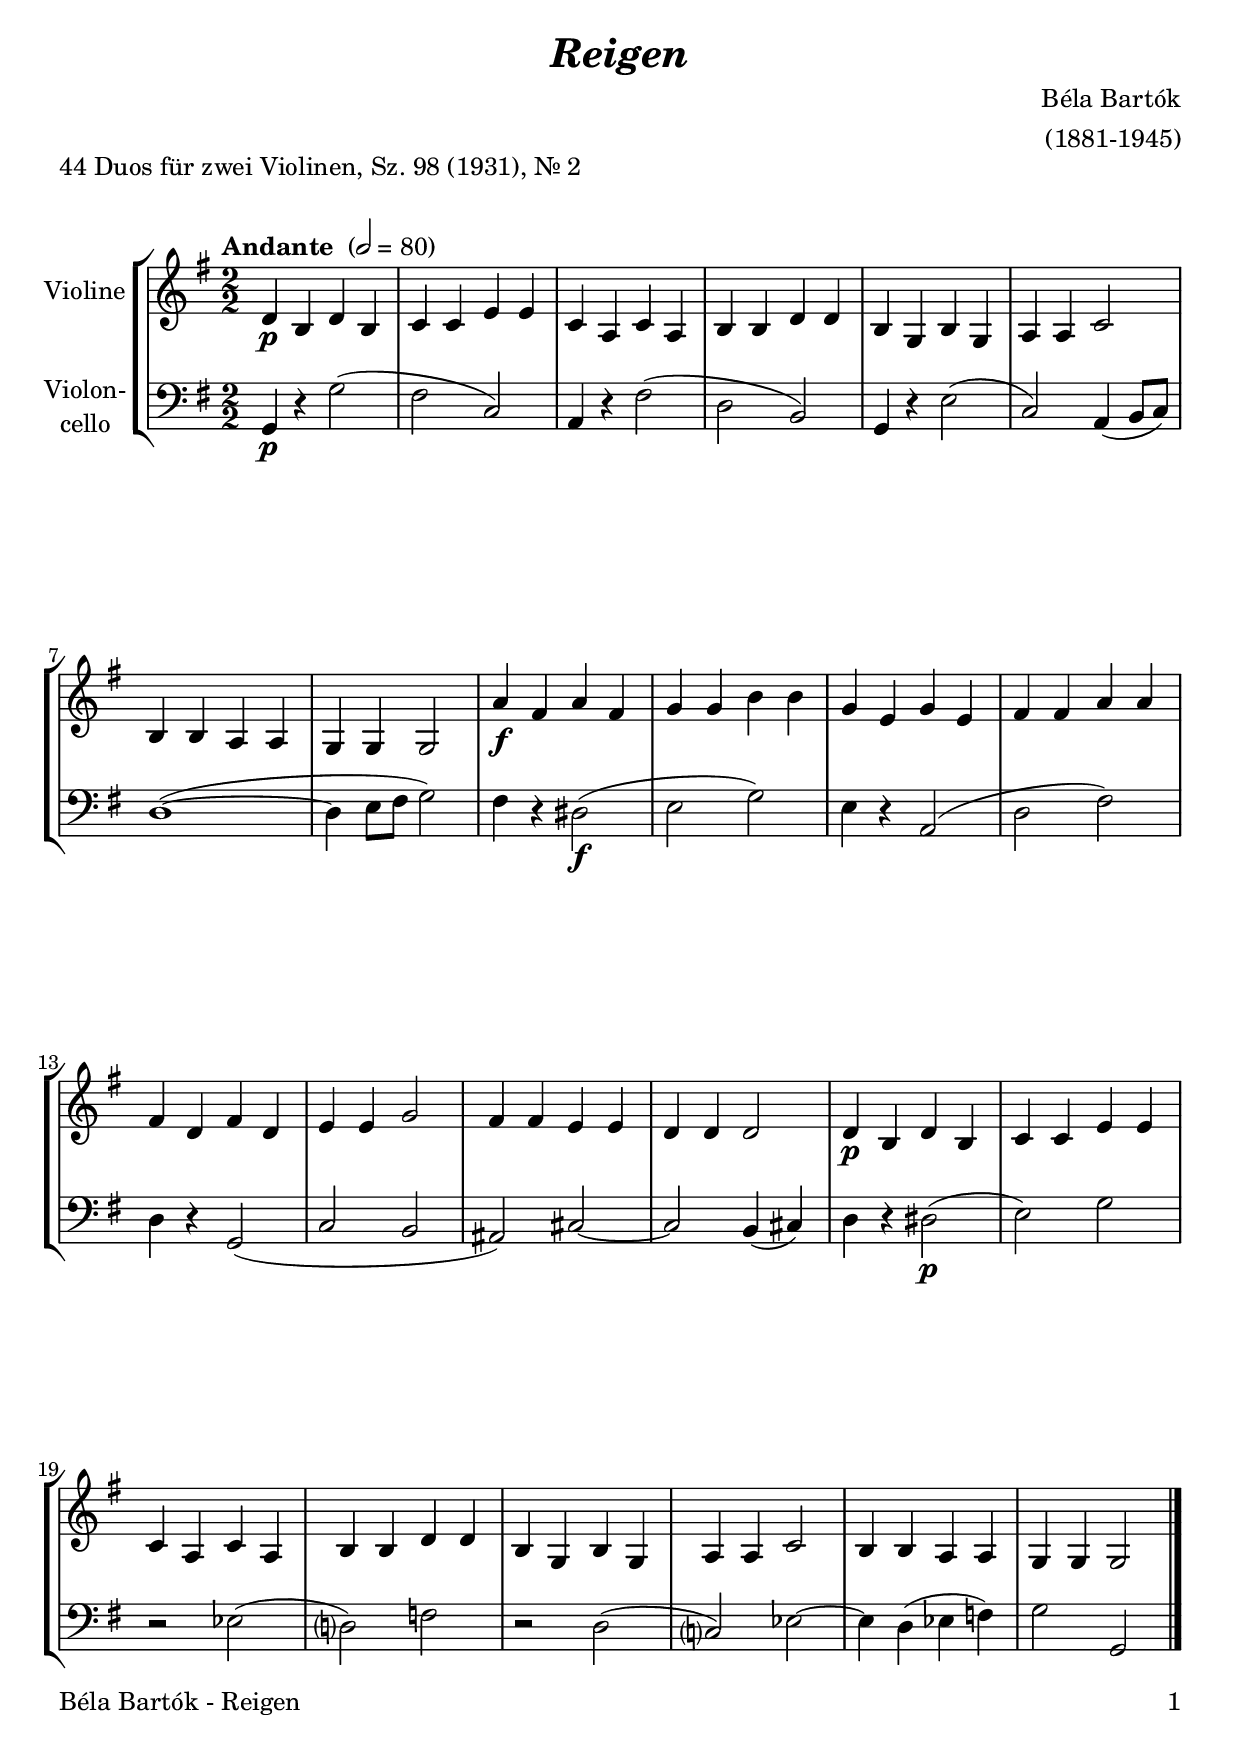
\version "2.18.2"
\include "deutsch.ly"
  
#(set-global-staff-size 22)

\header {
  title     = \markup \bold \italic "Reigen"
  composer  = "Béla Bartók"
  arranger  = "(1881-1945)"
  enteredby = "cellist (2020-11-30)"
  piece     = "44 Duos für zwei Violinen, Sz. 98 (1931), Nr. 2"
}

voiceconsts = {
  \key g \major
  \time 2/2
  \clef "treble"
  \numericTimeSignature
  % Set default beaming for all staves
  \set Timing.beamExceptions = #'()
  \set Timing.baseMoment     = #(ly:make-moment 1 4)
  \set Timing.beatStructure  = #'(1 1 1)
  \tempo "Andante " 2=80
}

mivl = "violin"
miba = "cello"

va = \relative c' {
  \voiceconsts

  d4\p h d h
  c c e e
  c a c a
  h h d d
  h g h g
  a a c2
  h4 h a a
  g g g2

  a'4\f fis a fis
  g g h h
  g e g e
  fis fis a a
  fis d fis d
  e e g2
  fis4 fis e e
  d d d2

  d4\p h d h
  c c e e
  c a c a
  h h d d
  h g h g
  a a c2
  h4 h a a
  g g g2 \bar "|."
}

vb = \relative c {
  \voiceconsts
  \clef "bass"

  g4\p r g'2(
  fis c)
  a4 r fis'2(
  d h)
  g4 r e'2(
  c) a4( h8 c)
  d1(~
  d4 e8 fis g2)

  fis4 r dis2(\f
  e g)
  e4 r a,2(
  d fis)
  d4 r g,2(
  c h
  ais) cis~
  cis h4( cis)

  d r dis2(\p
  e) g
  r es(
  d?) f
  r d(
  c?) es~
  es4 d( es f)
  g2 g, \bar "|."
}


music = \new StaffGroup <<
      \new Staff {
	\set Staff.midiInstrument = \mivl
	\set Staff.instrumentName = \markup \center-column { "Violine" }
	\transpose g g { \va }
      }

      \new Staff {
	\set Staff.midiInstrument = \miba
	\set Staff.instrumentName = \markup \center-column { "Violon-" "cello" }
	\transpose g g { \vb }
      }
>>

\book {
   \paper {
    print-page-number = ##t
    print-first-page-number = ##t
    ragged-last-bottom = ##f
    oddHeaderMarkup = \markup \null
    evenHeaderMarkup = \markup \null
    oddFooterMarkup = \markup {
      \fill-line {
        \on-the-fly #print-page-number-check-first
        "Béla Bartók - Reigen" \fromproperty #'page:page-number-string
      }
    }
    evenFooterMarkup = \oddFooterMarkup
  } \score {
    \music
    \layout {}
  }

  \score {
    \unfoldRepeats \music

    \midi {
      \context {
        \Score
      }
    }
  }
}